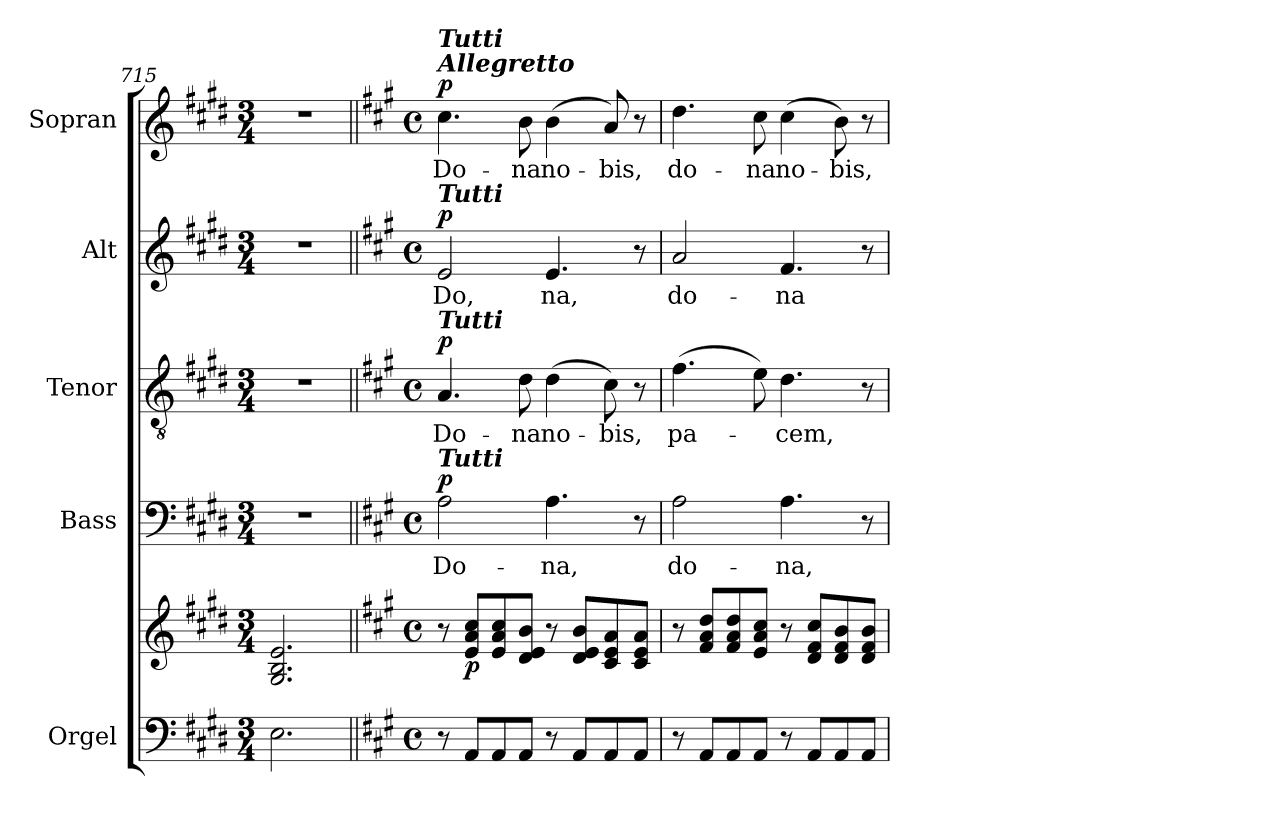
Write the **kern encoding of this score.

**kern	**kern	**dynam	**kern	**text	**dynam	**kern	**text	**dynam	**kern	**text	**dynam	**kern	**text	**dynam
*part5	*part5	*part5	*part4	*part4	*part4	*part3	*part3	*part3	*part2	*part2	*part2	*part1	*part1	*part1
*staff6	*staff5	*staff5/6	*staff4	*staff4	*staff4	*staff3	*staff3	*staff3	*staff2	*staff2	*staff2	*staff1	*staff1	*staff1
*I"Orgel	*	*	*I"Bass	*	*	*I"Tenor	*	*	*I"Alt	*	*	*I"Sopran	*	*
*I'Org.	*	*	*I'B.	*	*	*I'T.	*	*	*I'A.	*	*	*I'S.	*	*
*clefF4	*clefG2	*	*clefF4	*	*	*clefGv2	*	*	*clefG2	*	*	*clefG2	*	*
*k[f#c#g#d#]	*k[f#c#g#d#]	*	*k[f#c#g#d#]	*	*	*k[f#c#g#d#]	*	*	*k[f#c#g#d#]	*	*	*k[f#c#g#d#]	*	*
*E:	*E:	*	*E:	*	*	*E:	*	*	*E:	*	*	*E:	*	*
*M3/4	*M3/4	*	*M3/4	*	*	*M3/4	*	*	*M3/4	*	*	*M3/4	*	*
=715	=715	=715	=715	=715	=715	=715	=715	=715	=715	=715	=715	=715	=715	=715
2.E\	2.G#/ 2.B/ 2.e/	.	2.r	.	.	2.r	.	.	2.r	.	.	2.r	.	.
=716||	=716||	=716||	=716||	=716||	=716||	=716||	=716||	=716||	=716||	=716||	=716||	=716||	=716||	=716||
*k[f#c#g#]	*k[f#c#g#]	*	*k[f#c#g#]	*	*	*k[f#c#g#]	*	*	*k[f#c#g#]	*	*	*k[f#c#g#]	*	*
*A:	*A:	*	*A:	*	*	*A:	*	*	*A:	*	*	*A:	*	*
*M4/4	*M4/4	*	*M4/4	*	*	*M4/4	*	*	*M4/4	*	*	*M4/4	*	*
*met(c)	*met(c)	*	*met(c)	*	*	*met(c)	*	*	*met(c)	*	*	*met(c)	*	*
!	!	!	!	!	!	!	!	!	!	!	!	!LO:TX:a:Bi:t=Allegretto	!	!
!	!	!	!	!	!	!	!	!	!	!	!	!LO:TX:a:Bi:t=Tutti	!	!
!	!	!	!	!	!	!	!	!	!LO:TX:a:Bi:t=Tutti	!	!	!	!	!
!	!	!	!	!	!	!LO:TX:a:Bi:t=Tutti	!	!	!	!	!	!	!	!
!	!	!	!LO:TX:a:Bi:t=Tutti	!	!	!	!	!	!	!	!	!	!	!
!	!	!	!	!LO:LY:b	!LO:DY:a	!	!LO:LY:b	!LO:DY:a	!	!LO:LY:b	!LO:DY:a	!	!LO:LY:b	!LO:DY:a
8r	8r	.	2A\	Do-	p	4.A/	Do-	p	2e/	Do,	p	4.cc#\	Do-	p
!	!	!LO:DY:b	!	!	!	!	!	!	!	!	!	!	!	!
8AA/L	8e/ 8a/ 8cc#/L	p	.	.	.	.	.	.	.	.	.	.	.	.
8AA/	8e/ 8a/ 8cc#/	.	.	.	.	.	.	.	.	.	.	.	.	.
!	!	!	!	!	!	!	!LO:LY:b	!	!	!	!	!	!LO:LY:b	!
8AA/J	8d/ 8e/ 8b/J	.	.	.	.	8d\	-na	.	.	.	.	8b\	-na	.
!	!	!	!	!LO:LY:b	!	!	!LO:LY:b	!	!	!LO:LY:b	!	!	!LO:LY:b	!
8r	8r	.	4.A\	-na,	.	(>4d\	no-	.	4.e/	na,	.	(>4b\	no-	.
8AA/L	8d/ 8e/ 8b/L	.	.	.	.	.	.	.	.	.	.	.	.	.
!	!	!	!	!	!	!	!LO:LY:b	!	!	!	!	!	!LO:LY:b	!
8AA/	8c#/ 8e/ 8a/	.	.	.	.	8c#\)	-bis,	.	.	.	.	8a/)	-bis,	.
8AA/J	8c#/ 8e/ 8a/J	.	8r	.	.	8r	.	.	8r	.	.	8r	.	.
=717	=717	=717	=717	=717	=717	=717	=717	=717	=717	=717	=717	=717	=717	=717
!	!	!	!	!LO:LY:b	!	!	!LO:LY:b	!	!	!LO:LY:b	!	!	!LO:LY:b	!
8r	8r	.	2A\	do-	.	(>4.f#\	pa-	.	2a/	do-	.	4.dd\	do-	.
8AA/L	8f#/ 8a/ 8dd/L	.	.	.	.	.	.	.	.	.	.	.	.	.
8AA/	8f#/ 8a/ 8dd/	.	.	.	.	.	.	.	.	.	.	.	.	.
!	!	!	!	!	!	!	!	!	!	!	!	!	!LO:LY:b	!
8AA/J	8e/ 8a/ 8cc#/J	.	.	.	.	8e\)	.	.	.	.	.	8cc#\	-na	.
!	!	!	!	!LO:LY:b	!	!	!LO:LY:b	!	!	!LO:LY:b	!	!	!LO:LY:b	!
8r	8r	.	4.A\	-na,	.	4.d\	-cem,	.	4.f#/	-na	.	(>4cc#\	no-	.
8AA/L	8d/ 8f#/ 8cc#/L	.	.	.	.	.	.	.	.	.	.	.	.	.
!	!	!	!	!	!	!	!	!	!	!	!	!	!LO:LY:b	!
8AA/	8d/ 8f#/ 8b/	.	.	.	.	.	.	.	.	.	.	8b\)	-bis,	.
8AA/J	8d/ 8f#/ 8b/J	.	8r	.	.	8r	.	.	8r	.	.	8r	.	.
=	=	=	=	=	=	=	=	=	=	=	=	=	=	=
*-	*-	*-	*-	*-	*-	*-	*-	*-	*-	*-	*-	*-	*-	*-
